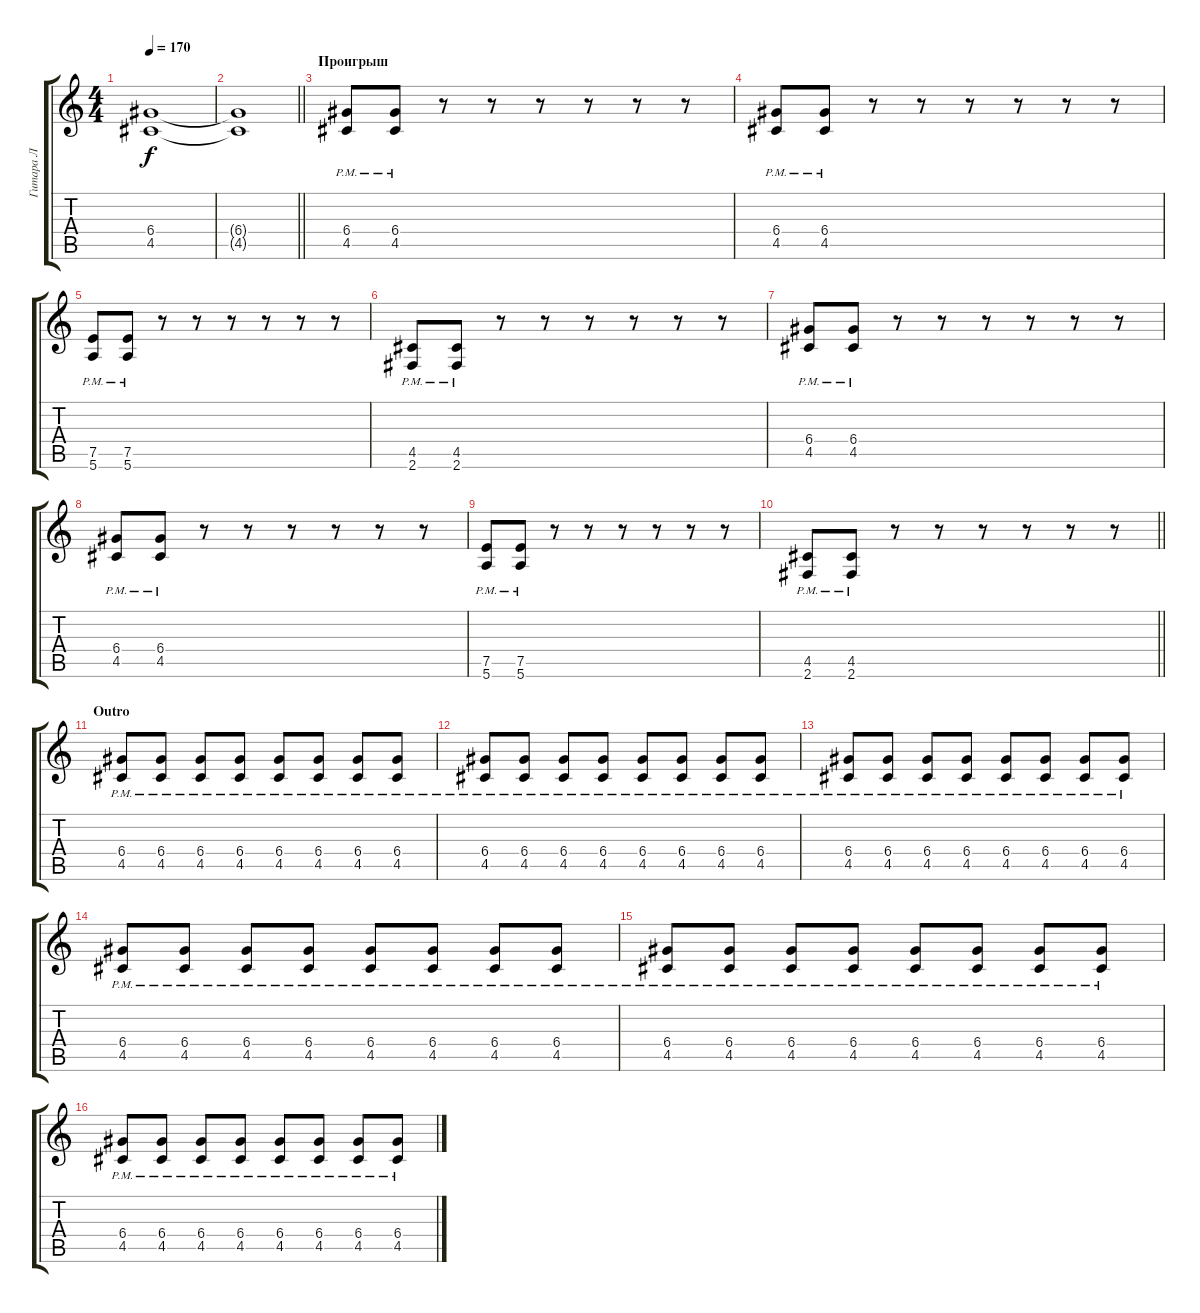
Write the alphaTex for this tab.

\track ("Гитара Л" "Гитара Л") {instrument distortionguitar}
\staff {score tabs}
\tuning (E4 B3 G3 D3 A2 E2) {hide}
\ts (4 4)
\tempo 170
\clef g2
\ks c
(6.4{t} 4.5{t}).1{dy f} |
\barLineRight lightlight
(6.4{t} 4.5{t}).1 |
\section ("" "Проигрыш")
(6.4{pm} 4.5{pm}).8 (6.4{pm} 4.5{pm}).8 r.8 r.8 r.8 r.8 r.8 r.8 |
(6.4{pm} 4.5{pm}).8 (6.4{pm} 4.5{pm}).8 r.8 r.8 r.8 r.8 r.8 r.8 |
(7.5{pm} 5.6{pm}).8 (7.5{pm} 5.6{pm}).8 r.8 r.8 r.8 r.8 r.8 r.8 |
(4.5{pm} 2.6{pm}).8 (4.5{pm} 2.6{pm}).8 r.8 r.8 r.8 r.8 r.8 r.8 |
(6.4{pm} 4.5{pm}).8 (6.4{pm} 4.5{pm}).8 r.8 r.8 r.8 r.8 r.8 r.8 |
(6.4{pm} 4.5{pm}).8 (6.4{pm} 4.5{pm}).8 r.8 r.8 r.8 r.8 r.8 r.8 |
(7.5{pm} 5.6{pm}).8 (7.5{pm} 5.6{pm}).8 r.8 r.8 r.8 r.8 r.8 r.8 |
\barLineRight lightlight
(4.5{pm} 2.6{pm}).8 (4.5{pm} 2.6{pm}).8 r.8 r.8 r.8 r.8 r.8 r.8 |
\section ("" "Outro")
(6.4{pm} 4.5{pm}).8 (6.4{pm} 4.5{pm}).8 (6.4{pm} 4.5{pm}).8 (6.4{pm} 4.5{pm}).8 (6.4{pm} 4.5{pm}).8 (6.4{pm} 4.5{pm}).8 (6.4{pm} 4.5{pm}).8 (6.4{pm} 4.5{pm}).8 |
(6.4{pm} 4.5{pm}).8 (6.4{pm} 4.5{pm}).8 (6.4{pm} 4.5{pm}).8 (6.4{pm} 4.5{pm}).8 (6.4{pm} 4.5{pm}).8 (6.4{pm} 4.5{pm}).8 (6.4{pm} 4.5{pm}).8 (6.4{pm} 4.5{pm}).8 |
(6.4{pm} 4.5{pm}).8 (6.4{pm} 4.5{pm}).8 (6.4{pm} 4.5{pm}).8 (6.4{pm} 4.5{pm}).8 (6.4{pm} 4.5{pm}).8 (6.4{pm} 4.5{pm}).8 (6.4{pm} 4.5{pm}).8 (6.4{pm} 4.5{pm}).8 |
(6.4{pm} 4.5{pm}).8 (6.4{pm} 4.5{pm}).8 (6.4{pm} 4.5{pm}).8 (6.4{pm} 4.5{pm}).8 (6.4{pm} 4.5{pm}).8 (6.4{pm} 4.5{pm}).8 (6.4{pm} 4.5{pm}).8 (6.4{pm} 4.5{pm}).8 |
(6.4{pm} 4.5{pm}).8 (6.4{pm} 4.5{pm}).8 (6.4{pm} 4.5{pm}).8 (6.4{pm} 4.5{pm}).8 (6.4{pm} 4.5{pm}).8 (6.4{pm} 4.5{pm}).8 (6.4{pm} 4.5{pm}).8 (6.4{pm} 4.5{pm}).8 |
(6.4{pm} 4.5{pm}).8 (6.4{pm} 4.5{pm}).8 (6.4{pm} 4.5{pm}).8 (6.4{pm} 4.5{pm}).8 (6.4{pm} 4.5{pm}).8 (6.4{pm} 4.5{pm}).8 (6.4{pm} 4.5{pm}).8 (6.4{pm} 4.5{pm}).8
